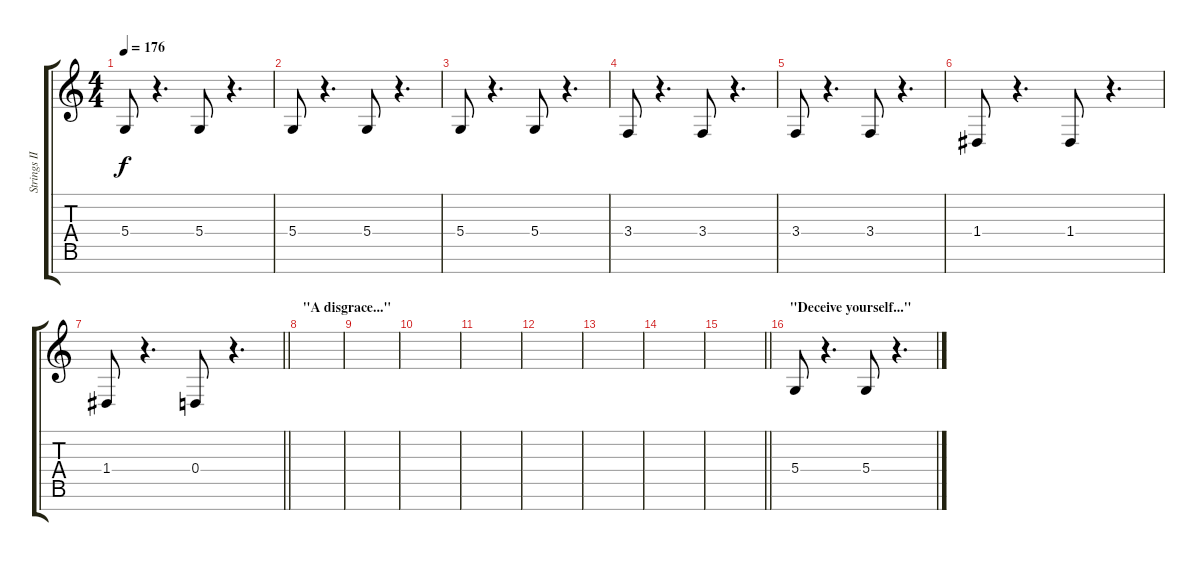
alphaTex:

\track ("Strings III" "Strings II") {instrument stringensemble1}
\staff {score tabs}
\tuning (E4 B3 G3 D3 A2 E2 B1) {hide}
\ts (4 4)
\tempo 176
\clef g2
\ks c
5.4.8{dy f} r.4{d} 5.4.8 r.4{d} |
5.4.8 r.4{d} 5.4.8 r.4{d} |
5.4.8 r.4{d} 5.4.8 r.4{d} |
3.4.8 r.4{d} 3.4.8 r.4{d} |
3.4.8 r.4{d} 3.4.8 r.4{d} |
1.4.8 r.4{d} 1.4.8 r.4{d} |
\barLineRight lightlight
1.4.8 r.4{d} 0.4.8 r.4{d} |
\section ("" "\"A disgrace...\"")
|
|
|
|
|
|
|
\barLineRight lightlight
|
\section ("" "\"Deceive yourself...\"")
5.4.8 r.4{d} 5.4.8 r.4{d}
